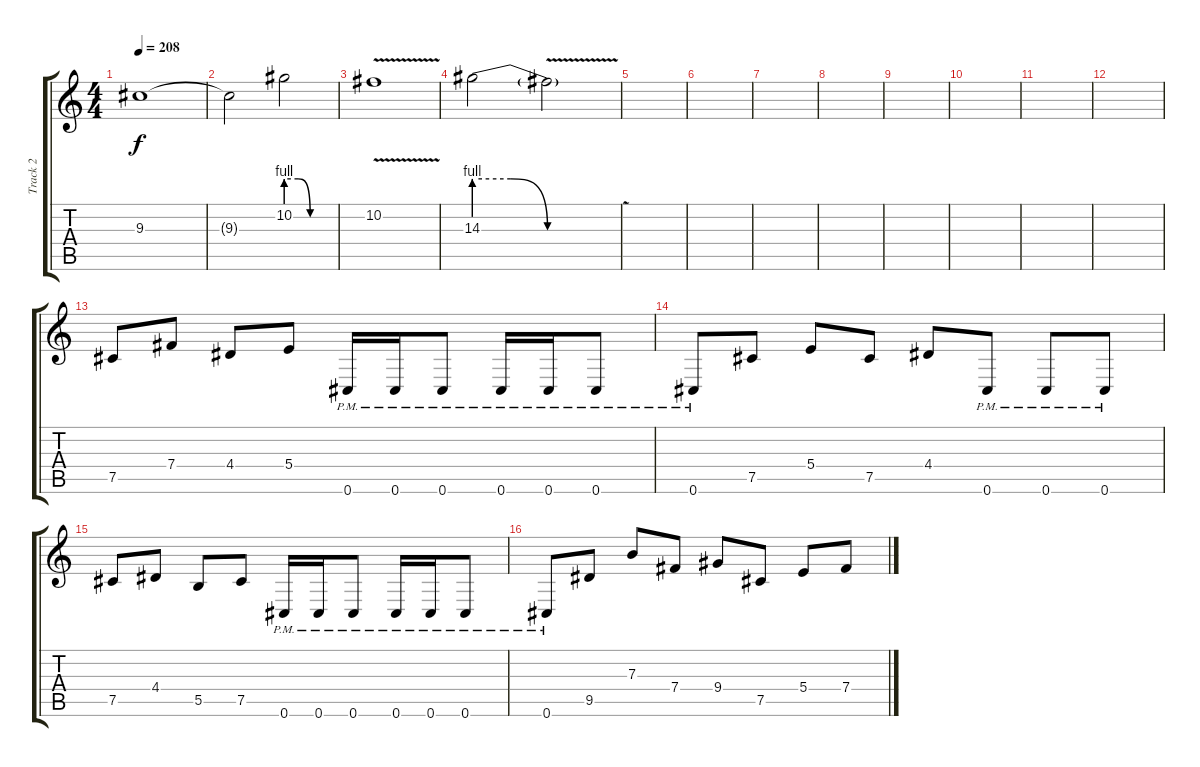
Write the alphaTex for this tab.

\track ("Track 2" "Track 2") {instrument distortionguitar}
\staff {score tabs}
\tuning (Db4 Ab3 E3 B2 Gb2 Db2) {hide}
\ts (4 4)
\tempo 208
\clef g2
\ks c
9.3.1{dy f} |
9.3{t}.2 10.2{be (custom 0 4 15 4 30 0 60 0)}.2 |
10.2{v}.1 |
14.3{be (custom 0 4 15 4 30 0 60 0)}.2 14.3{v t}.2 |
|
|
|
|
|
|
|
|
7.5.8 7.4.8 4.4.8 5.4.8 0.6{pm}.16 0.6{pm}.16 0.6{pm}.8 0.6{pm}.16 0.6{pm}.16 0.6{pm}.8 |
0.6{pm}.8 7.5.8 5.4.8 7.5.8 4.4.8 0.6{pm}.8 0.6{pm}.8 0.6{pm}.8 |
7.5.8 4.4.8 5.5.8 7.5.8 0.6{pm}.16 0.6{pm}.16 0.6{pm}.8 0.6{pm}.16 0.6{pm}.16 0.6{pm}.8 |
0.6{pm}.8 9.5.8 7.3.8 7.4.8 9.4.8 7.5.8 5.4.8 7.4.8
